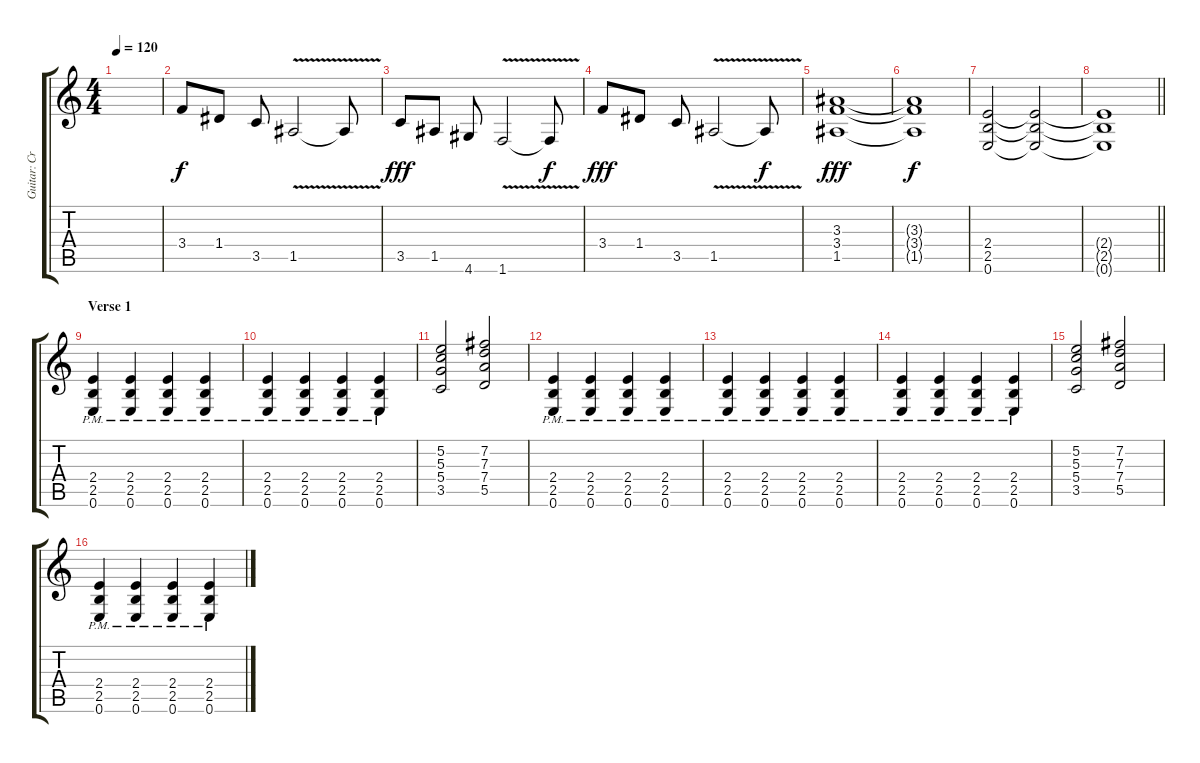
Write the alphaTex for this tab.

\track ("Guitar: Criss Oliva [Rhythm]" "Guitar: Cr") {instrument distortionguitar}
\staff {score tabs}
\tuning (E4 B3 G3 D3 A2 E2) {hide}
\ts (4 4)
\tempo 120
\clef g2
\ks c
|
3.4.8 1.4.8 3.5.8 1.5{v}.2 1.5{t}.8{dy f} |
3.5.8{dy fff} 1.5.8 4.6.8 1.6{v}.2 1.6{t}.8{dy f} |
3.4.8{dy fff} 1.4.8 3.5.8 1.5{v}.2 1.5{t}.8{dy f} |
(3.3 3.4 1.5).1{dy fff} |
(3.3{t} 3.4{t} 1.5{t}).1{dy f} |
(2.4 2.5 0.6).2 (2.4{t} 2.5{t} 0.6{t}).2 |
\barLineRight lightlight
(2.4{t} 2.5{t} 0.6{t}).1 |
\section ("" "Verse 1")
(2.4{pm} 2.5{pm} 0.6{pm}).4 (2.4{pm} 2.5{pm} 0.6{pm}).4 (2.4{pm} 2.5{pm} 0.6{pm}).4 (2.4{pm} 2.5{pm} 0.6{pm}).4 |
(2.4{pm} 2.5{pm} 0.6{pm}).4 (2.4{pm} 2.5{pm} 0.6{pm}).4 (2.4{pm} 2.5{pm} 0.6{pm}).4 (2.4{pm} 2.5{pm} 0.6{pm}).4 |
(5.2 5.3 5.4 3.5).2 (7.2 7.3 7.4 5.5).2 |
(2.4{pm} 2.5{pm} 0.6{pm}).4 (2.4{pm} 2.5{pm} 0.6{pm}).4 (2.4{pm} 2.5{pm} 0.6{pm}).4 (2.4{pm} 2.5{pm} 0.6{pm}).4 |
(2.4{pm} 2.5{pm} 0.6{pm}).4 (2.4{pm} 2.5{pm} 0.6{pm}).4 (2.4{pm} 2.5{pm} 0.6{pm}).4 (2.4{pm} 2.5{pm} 0.6{pm}).4 |
(2.4{pm} 2.5{pm} 0.6{pm}).4 (2.4{pm} 2.5{pm} 0.6{pm}).4 (2.4{pm} 2.5{pm} 0.6{pm}).4 (2.4{pm} 2.5{pm} 0.6{pm}).4 |
(5.2 5.3 5.4 3.5).2 (7.2 7.3 7.4 5.5).2 |
(2.4{pm} 2.5{pm} 0.6{pm}).4 (2.4{pm} 2.5{pm} 0.6{pm}).4 (2.4{pm} 2.5{pm} 0.6{pm}).4 (2.4{pm} 2.5{pm} 0.6{pm}).4
